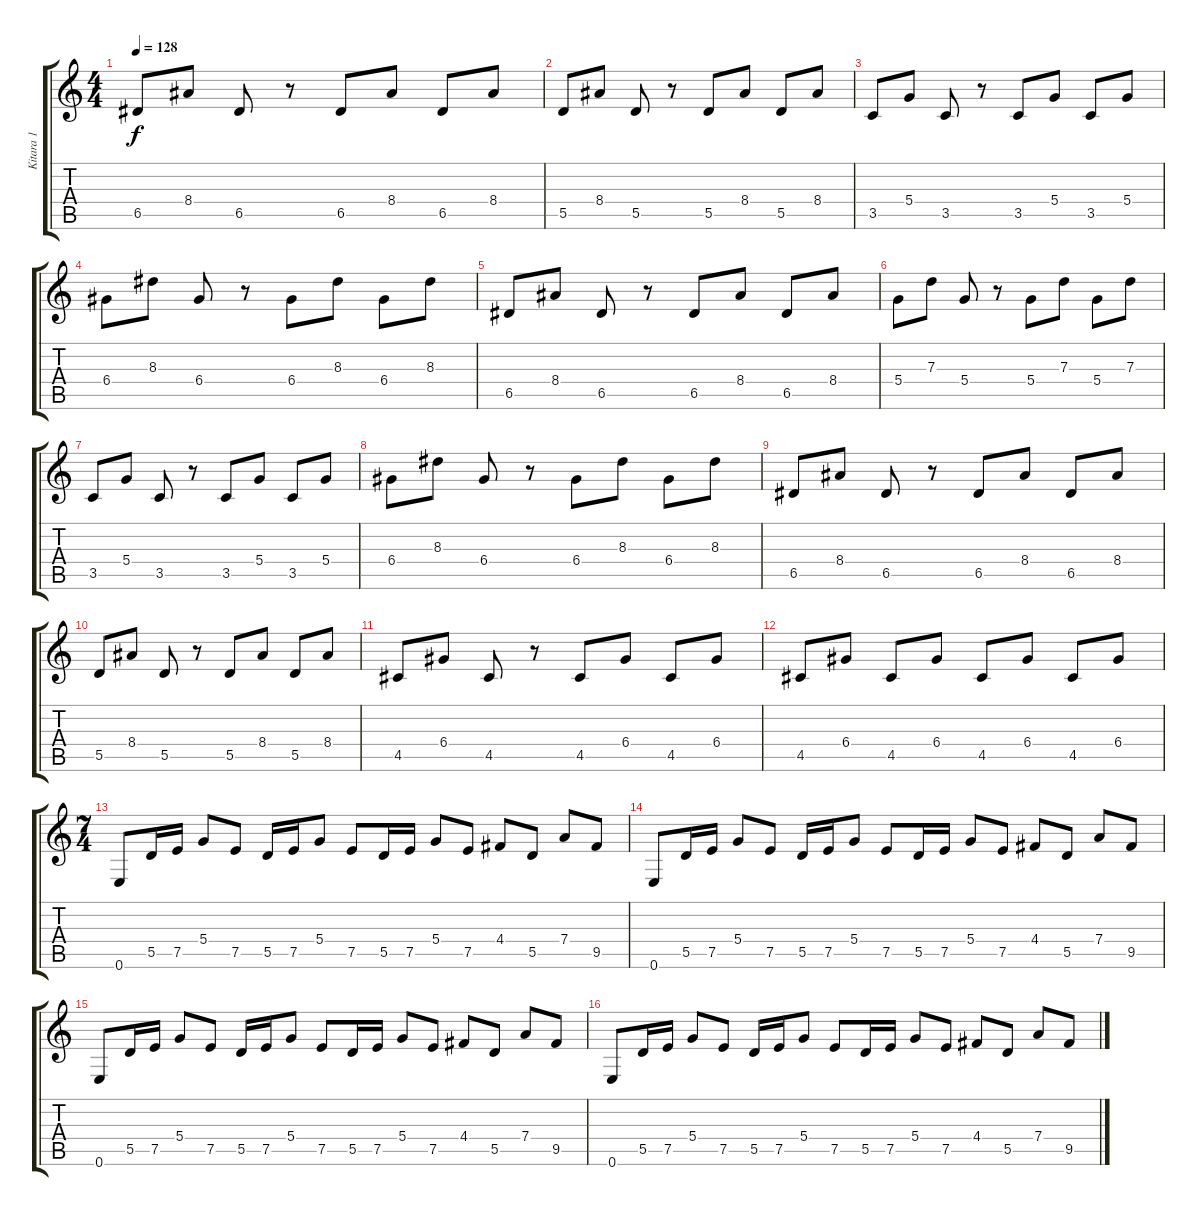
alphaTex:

\track ("Kitara 1" "Kitara 1") {instrument distortionguitar}
\staff {score tabs}
\tuning (E4 B3 G3 D3 A2 E2) {hide}
\ts (4 4)
\tempo 128
\clef g2
\ks aminor
6.5.8{dy f} 8.4.8 6.5.8 r.8 6.5.8 8.4.8 6.5.8 8.4.8 |
5.5.8 8.4.8 5.5.8 r.8 5.5.8 8.4.8 5.5.8 8.4.8 |
3.5.8 5.4.8 3.5.8 r.8 3.5.8 5.4.8 3.5.8 5.4.8 |
6.4.8 8.3.8 6.4.8 r.8 6.4.8 8.3.8 6.4.8 8.3.8 |
6.5.8 8.4.8 6.5.8 r.8 6.5.8 8.4.8 6.5.8 8.4.8 |
5.4.8 7.3.8 5.4.8 r.8 5.4.8 7.3.8 5.4.8 7.3.8 |
3.5.8 5.4.8 3.5.8 r.8 3.5.8 5.4.8 3.5.8 5.4.8 |
6.4.8 8.3.8 6.4.8 r.8 6.4.8 8.3.8 6.4.8 8.3.8 |
6.5.8 8.4.8 6.5.8 r.8 6.5.8 8.4.8 6.5.8 8.4.8 |
5.5.8 8.4.8 5.5.8 r.8 5.5.8 8.4.8 5.5.8 8.4.8 |
4.5.8 6.4.8 4.5.8 r.8 4.5.8 6.4.8 4.5.8 6.4.8 |
4.5.8 6.4.8 4.5.8 6.4.8 4.5.8 6.4.8 4.5.8 6.4.8 |
\ts (7 4)
0.6.8 5.5.16 7.5.16 5.4.8 7.5.8 5.5.16 7.5.16 5.4.8 7.5.8 5.5.16 7.5.16 5.4.8 7.5.8 4.4.8 5.5.8 7.4.8 9.5.8 |
0.6.8 5.5.16 7.5.16 5.4.8 7.5.8 5.5.16 7.5.16 5.4.8 7.5.8 5.5.16 7.5.16 5.4.8 7.5.8 4.4.8 5.5.8 7.4.8 9.5.8 |
0.6.8 5.5.16 7.5.16 5.4.8 7.5.8 5.5.16 7.5.16 5.4.8 7.5.8 5.5.16 7.5.16 5.4.8 7.5.8 4.4.8 5.5.8 7.4.8 9.5.8 |
0.6.8 5.5.16 7.5.16 5.4.8 7.5.8 5.5.16 7.5.16 5.4.8 7.5.8 5.5.16 7.5.16 5.4.8 7.5.8 4.4.8 5.5.8 7.4.8 9.5.8
